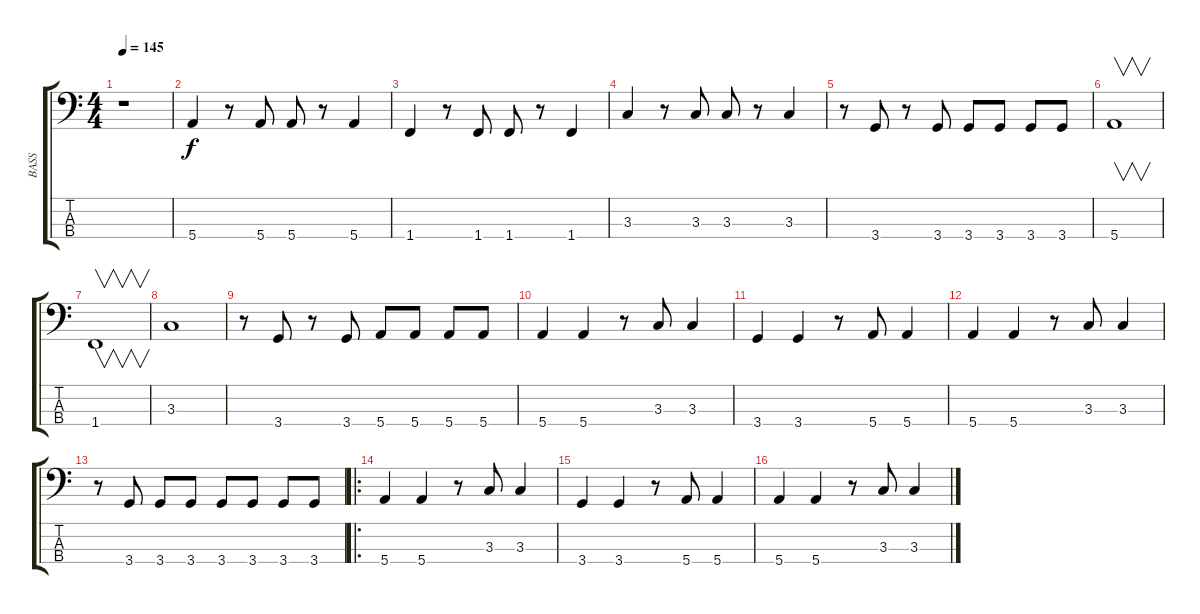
\track ("BASS" "BASS") {instrument electricbassfinger}
\staff {score tabs}
\tuning (G2 D2 A1 E1) {hide}
\ts (4 4)
\tempo 145
\clef f4
\ks c
r.1{dy f instrument electricbassfinger} |
5.4.4 r.8 5.4.8 5.4.8 r.8 5.4.4 |
1.4.4 r.8 1.4.8 1.4.8 r.8 1.4.4 |
3.3.4 r.8 3.3.8 3.3.8 r.8 3.3.4 |
r.8 3.4.8 r.8 3.4.8 3.4.8 3.4.8 3.4.8 3.4.8 |
5.4.1{v} |
1.4.1{v} |
3.3.1 |
r.8 3.4.8 r.8 3.4.8 5.4.8 5.4.8 5.4.8 5.4.8 |
5.4.4 5.4.4 r.8 3.3.8 3.3.4 |
3.4.4 3.4.4 r.8 5.4.8 5.4.4 |
5.4.4 5.4.4 r.8 3.3.8 3.3.4 |
r.8 3.4.8 3.4.8 3.4.8 3.4.8 3.4.8 3.4.8 3.4.8 |
\ro
5.4.4 5.4.4 r.8 3.3.8 3.3.4 |
3.4.4 3.4.4 r.8 5.4.8 5.4.4 |
5.4.4 5.4.4 r.8 3.3.8 3.3.4
